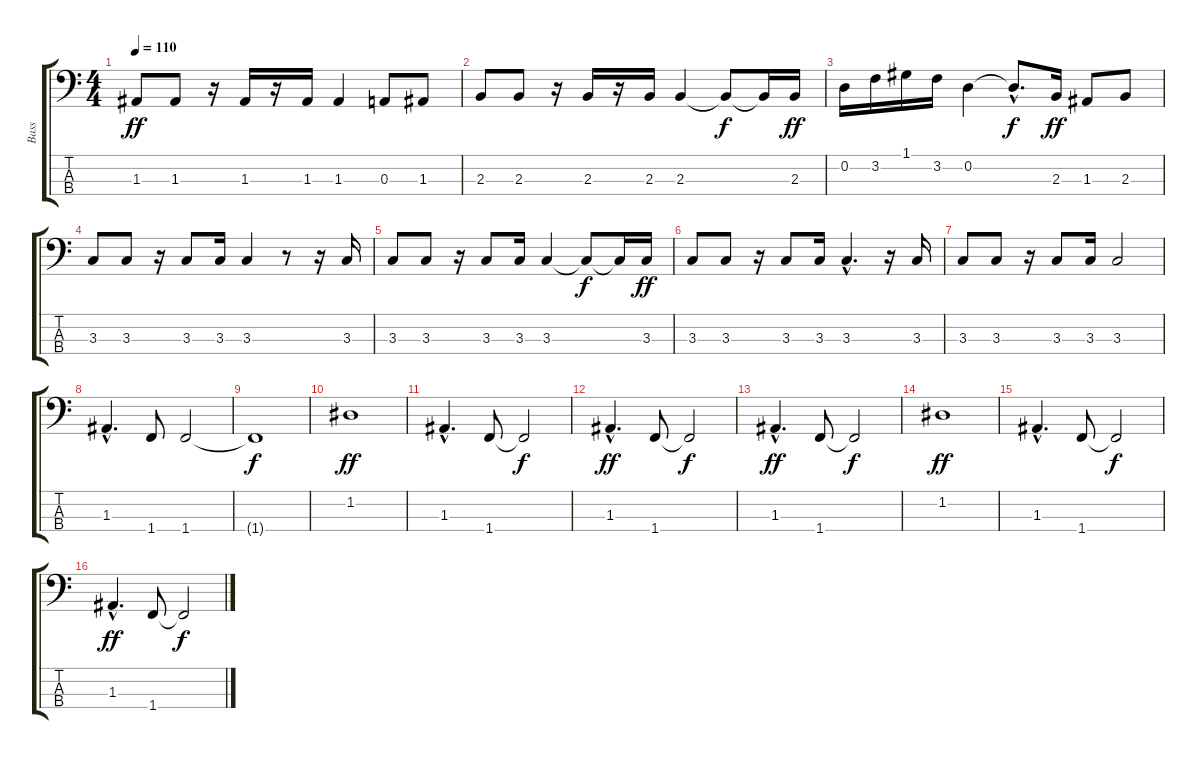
\track ("Bass" "Bass") {instrument electricbassfinger}
\staff {score tabs}
\tuning (G2 D2 A1 E1) {hide}
\ts (4 4)
\tempo 110
\clef f4
\ks c
1.3.8{dy ff} 1.3.8 r.16 1.3.16 r.16 1.3.16 1.3.4 0.3.8 1.3.8 |
2.3.8 2.3.8 r.16 2.3.16 r.16 2.3.16 2.3.4 2.3{t}.8{dy f} 2.3{t}.16 2.3.16{dy ff} |
0.2.16 3.2.16 1.1.16 3.2.16 0.2.4 0.2{hac t}.8{d dy f} 2.3.16{dy ff} 1.3.8 2.3.8 |
3.3.8 3.3.8 r.16 3.3.8 3.3.16 3.3.4 r.8 r.16 3.3.16 |
3.3.8 3.3.8 r.16 3.3.8 3.3.16 3.3.4 3.3{t}.8{dy f} 3.3{t}.16 3.3.16{dy ff} |
3.3.8 3.3.8 r.16 3.3.8 3.3.16 3.3{hac}.4{d} r.16 3.3.16 |
3.3.8 3.3.8 r.16 3.3.8 3.3.16 3.3.2 |
1.3{hac}.4{d} 1.4.8 1.4.2 |
1.4{t}.1{dy f} |
1.2.1{dy ff} |
1.3{hac}.4{d} 1.4.8 1.4{t}.2{dy f} |
1.3{hac}.4{d dy ff} 1.4.8 1.4{t}.2{dy f} |
1.3{hac}.4{d dy ff} 1.4.8 1.4{t}.2{dy f} |
1.2.1{dy ff} |
1.3{hac}.4{d} 1.4.8 1.4{t}.2{dy f} |
1.3{hac}.4{d dy ff} 1.4.8 1.4{t}.2{dy f}
